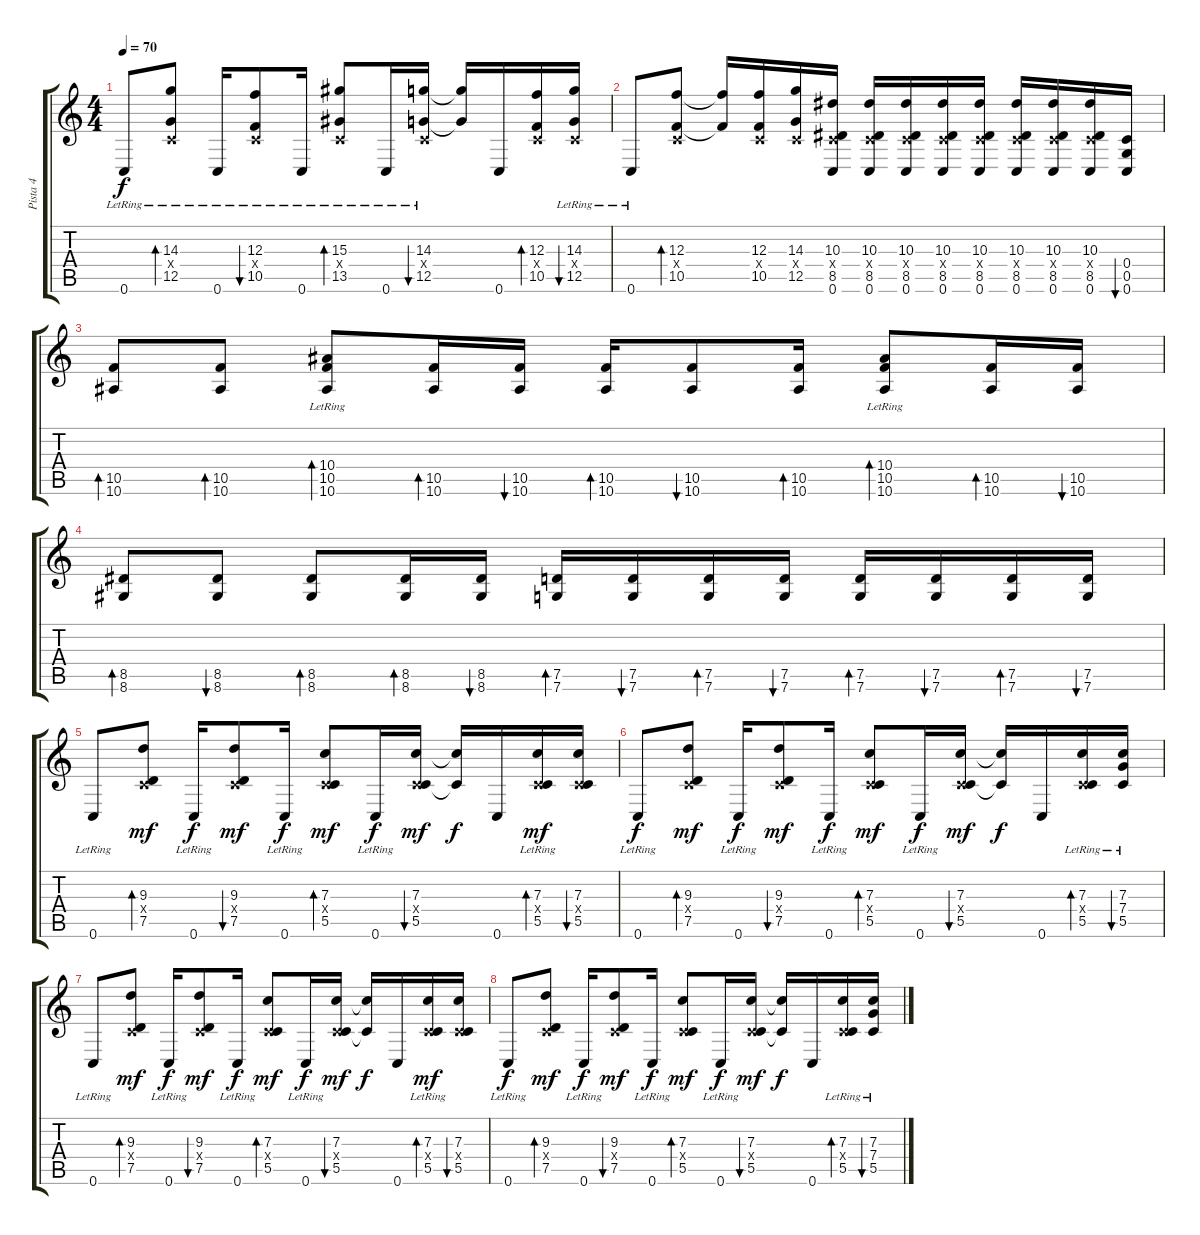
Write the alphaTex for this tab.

\track ("Pista 4" "Pista 4") {instrument acousticguitarsteel}
\staff {score tabs}
\tuning (D4 A3 F3 C3 G2 C2) {hide}
\ts (4 4)
\tempo 70
\clef g2
\ks c
0.6{lr}.8{dy f instrument distortionguitar} (14.3{lr} 0.4{x} 12.5{lr}).8{bd 60} 0.6{lr}.16 (12.3{lr} 0.4{x} 10.5{lr}).8{bu 60} 0.6{lr}.16 (15.3{lr} 0.4{x} 13.5{lr}).8{bd 60} 0.6{lr}.16 (14.3{lr} 0.4{x} 12.5{lr}).16{bu 60} (14.3{t} 12.5{t}).16 0.6.16 (12.3 0.4{x} 10.5).16{bd 60} (14.3{lr} 0.4{x} 12.5{lr}).16{bu 60} |
0.6{lr}.8 (12.3 0.4{x} 10.5).8{bd 60} (12.3{t} 10.5{t}).16 (12.3 0.4{x} 10.5).16 (14.3 0.4{x} 12.5).16 (10.3 0.4{x} 8.5 0.6).16 (10.3 0.4{x} 8.5 0.6).16 (10.3 0.4{x} 8.5 0.6).16 (10.3 0.4{x} 8.5 0.6).16 (10.3 0.4{x} 8.5 0.6).16 (10.3 0.4{x} 8.5 0.6).16 (10.3 0.4{x} 8.5 0.6).16 (10.3 0.4{x} 8.5 0.6).16 (0.4 0.5 0.6).16{bu 60} |
(10.5 10.6).8{bd 60 instrument acousticguitarsteel} (10.5 10.6).8{bd 60} (10.4{lr} 10.5 10.6).8{bd 60} (10.5 10.6).16{bd 60} (10.5 10.6).16{bu 60} (10.5 10.6).16{bd 60} (10.5 10.6).8{bu 60} (10.5 10.6).16{bd 60} (10.4{lr} 10.5 10.6).8{bd 60} (10.5 10.6).16{bd 60} (10.5 10.6).16{bu 60} |
(8.5 8.6).8{bd 60} (8.5 8.6).8{bu 60} (8.5 8.6).8{bd 60} (8.5 8.6).16{bd 60} (8.5 8.6).16{bu 60} (7.5 7.6).16{bd 60} (7.5 7.6).16{bu 60} (7.5 7.6).16{bd 60} (7.5 7.6).16{bu 60} (7.5 7.6).16{bd 60} (7.5 7.6).16{bu 60} (7.5 7.6).16{bd 60} (7.5 7.6).16{bu 60} |
0.6{lr}.8{instrument distortionguitar} (9.3 0.4{x} 7.5).8{bd 60 dy mf} 0.6{lr}.16{dy f} (9.3 0.4{x} 7.5).8{bu 60 dy mf} 0.6{lr}.16{dy f} (7.3 0.4{x} 5.5).8{bd 60 dy mf} 0.6{lr}.16{dy f} (7.3 0.4{x} 5.5).16{bu 60 dy mf} (7.3{t} 5.5{t}).16{dy f} 0.6.16 (7.3{lr} 0.4{x} 5.5{lr}).16{bd 60 dy mf} (7.3 0.4{x} 5.5).16{bu 60} |
0.6{lr}.8{dy f instrument distortionguitar} (9.3 0.4{x} 7.5).8{bd 60 dy mf} 0.6{lr}.16{dy f} (9.3 0.4{x} 7.5).8{bu 60 dy mf} 0.6{lr}.16{dy f} (7.3 0.4{x} 5.5).8{bd 60 dy mf} 0.6{lr}.16{dy f} (7.3 0.4{x} 5.5).16{bu 60 dy mf} (7.3{t} 5.5{t}).16{dy f} 0.6.16 (7.3{lr} 0.4{x} 5.5{lr}).16{bd 60} (7.3 7.4{lr} 5.5).16{bu 60} |
0.6{lr}.8{instrument distortionguitar} (9.3 0.4{x} 7.5).8{bd 60 dy mf} 0.6{lr}.16{dy f} (9.3 0.4{x} 7.5).8{bu 60 dy mf} 0.6{lr}.16{dy f} (7.3 0.4{x} 5.5).8{bd 60 dy mf} 0.6{lr}.16{dy f} (7.3 0.4{x} 5.5).16{bu 60 dy mf} (7.3{t} 5.5{t}).16{dy f} 0.6.16 (7.3{lr} 0.4{x} 5.5{lr}).16{bd 60 dy mf} (7.3 0.4{x} 5.5).16{bu 60} |
0.6{lr}.8{dy f instrument distortionguitar} (9.3 0.4{x} 7.5).8{bd 60 dy mf} 0.6{lr}.16{dy f} (9.3 0.4{x} 7.5).8{bu 60 dy mf} 0.6{lr}.16{dy f} (7.3 0.4{x} 5.5).8{bd 60 dy mf} 0.6{lr}.16{dy f} (7.3 0.4{x} 5.5).16{bu 60 dy mf} (7.3{t} 5.5{t}).16{dy f} 0.6.16 (7.3{lr} 0.4{x} 5.5{lr}).16{bd 60} (7.3 7.4{lr} 5.5).16{bu 60}
